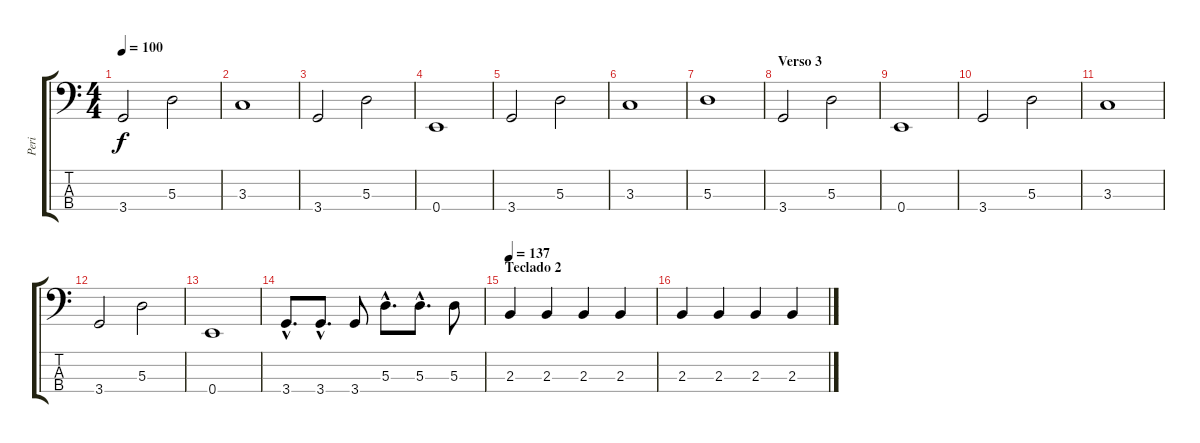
\track ("Peri" "Peri") {instrument electricbassfinger}
\staff {score tabs}
\tuning (G2 D2 A1 E1) {hide}
\ts (4 4)
\tempo 100
\clef f4
\ks c
3.4.2{dy f} 5.3.2 |
3.3.1 |
3.4.2 5.3.2 |
0.4.1 |
3.4.2 5.3.2 |
3.3.1 |
5.3.1 |
\section ("" "Verso 3")
3.4.2 5.3.2 |
0.4.1 |
3.4.2 5.3.2 |
3.3.1 |
3.4.2 5.3.2 |
0.4.1 |
3.4{hac}.8{d} 3.4{hac}.8{d} 3.4.8 5.3{hac}.8{d} 5.3{hac}.8{d} 5.3.8 |
\section ("" "Teclado 2")
\tempo 137
2.3.4 2.3.4 2.3.4 2.3.4 |
2.3.4 2.3.4 2.3.4 2.3.4
